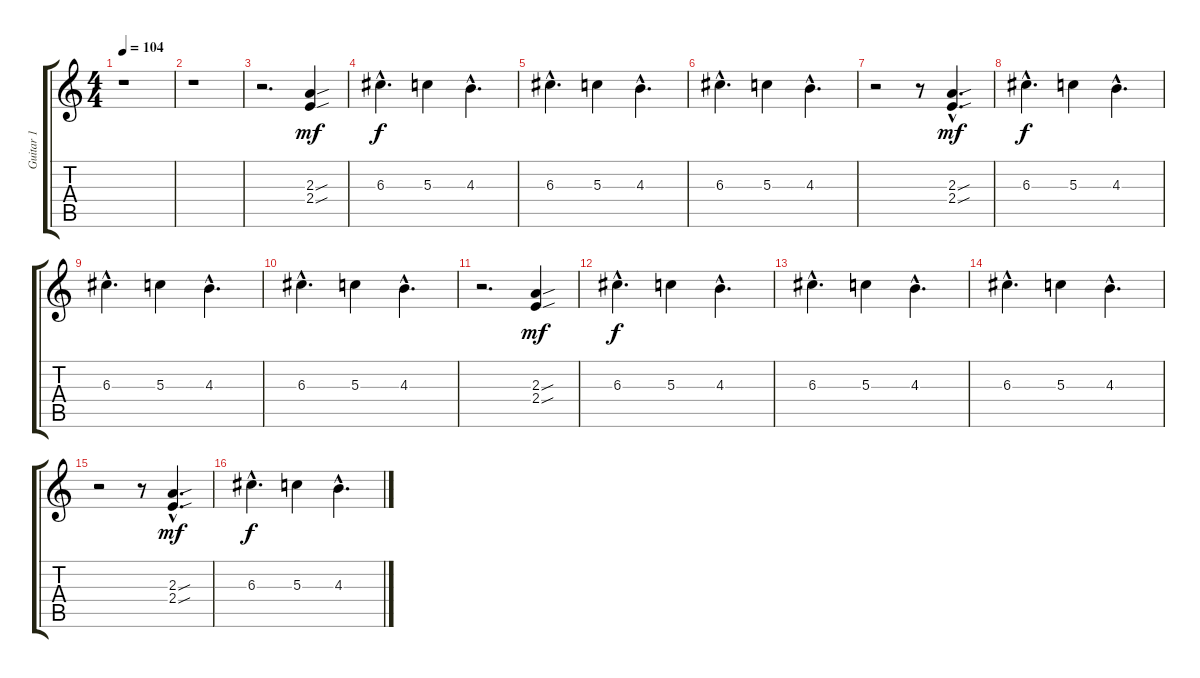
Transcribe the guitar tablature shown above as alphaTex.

\track ("Guitar 1" "Guitar 1") {instrument distortionguitar}
\staff {score tabs}
\tuning (E4 B3 G3 D3 A2 D2) {hide}
\ts (4 4)
\tempo 104
\clef g2
\ks c
r.1{dy mf} |
r.1 |
r.2{d} (2.3{sou} 2.4{sou}).4 |
6.3{hac}.4{d dy f} 5.3.4 4.3{hac}.4{d} |
6.3{hac}.4{d} 5.3.4 4.3{hac}.4{d} |
6.3{hac}.4{d} 5.3.4 4.3{hac}.4{d} |
r.2 r.8 (2.3{sou hac} 2.4{sou hac}).4{d dy mf} |
6.3{hac}.4{d dy f} 5.3.4 4.3{hac}.4{d} |
6.3{hac}.4{d} 5.3.4 4.3{hac}.4{d} |
6.3{hac}.4{d} 5.3.4 4.3{hac}.4{d} |
r.2{d} (2.3{sou} 2.4{sou}).4{dy mf} |
6.3{hac}.4{d dy f} 5.3.4 4.3{hac}.4{d} |
6.3{hac}.4{d} 5.3.4 4.3{hac}.4{d} |
6.3{hac}.4{d} 5.3.4 4.3{hac}.4{d} |
r.2 r.8 (2.3{sou hac} 2.4{sou hac}).4{d dy mf} |
6.3{hac}.4{d dy f} 5.3.4 4.3{hac}.4{d}
